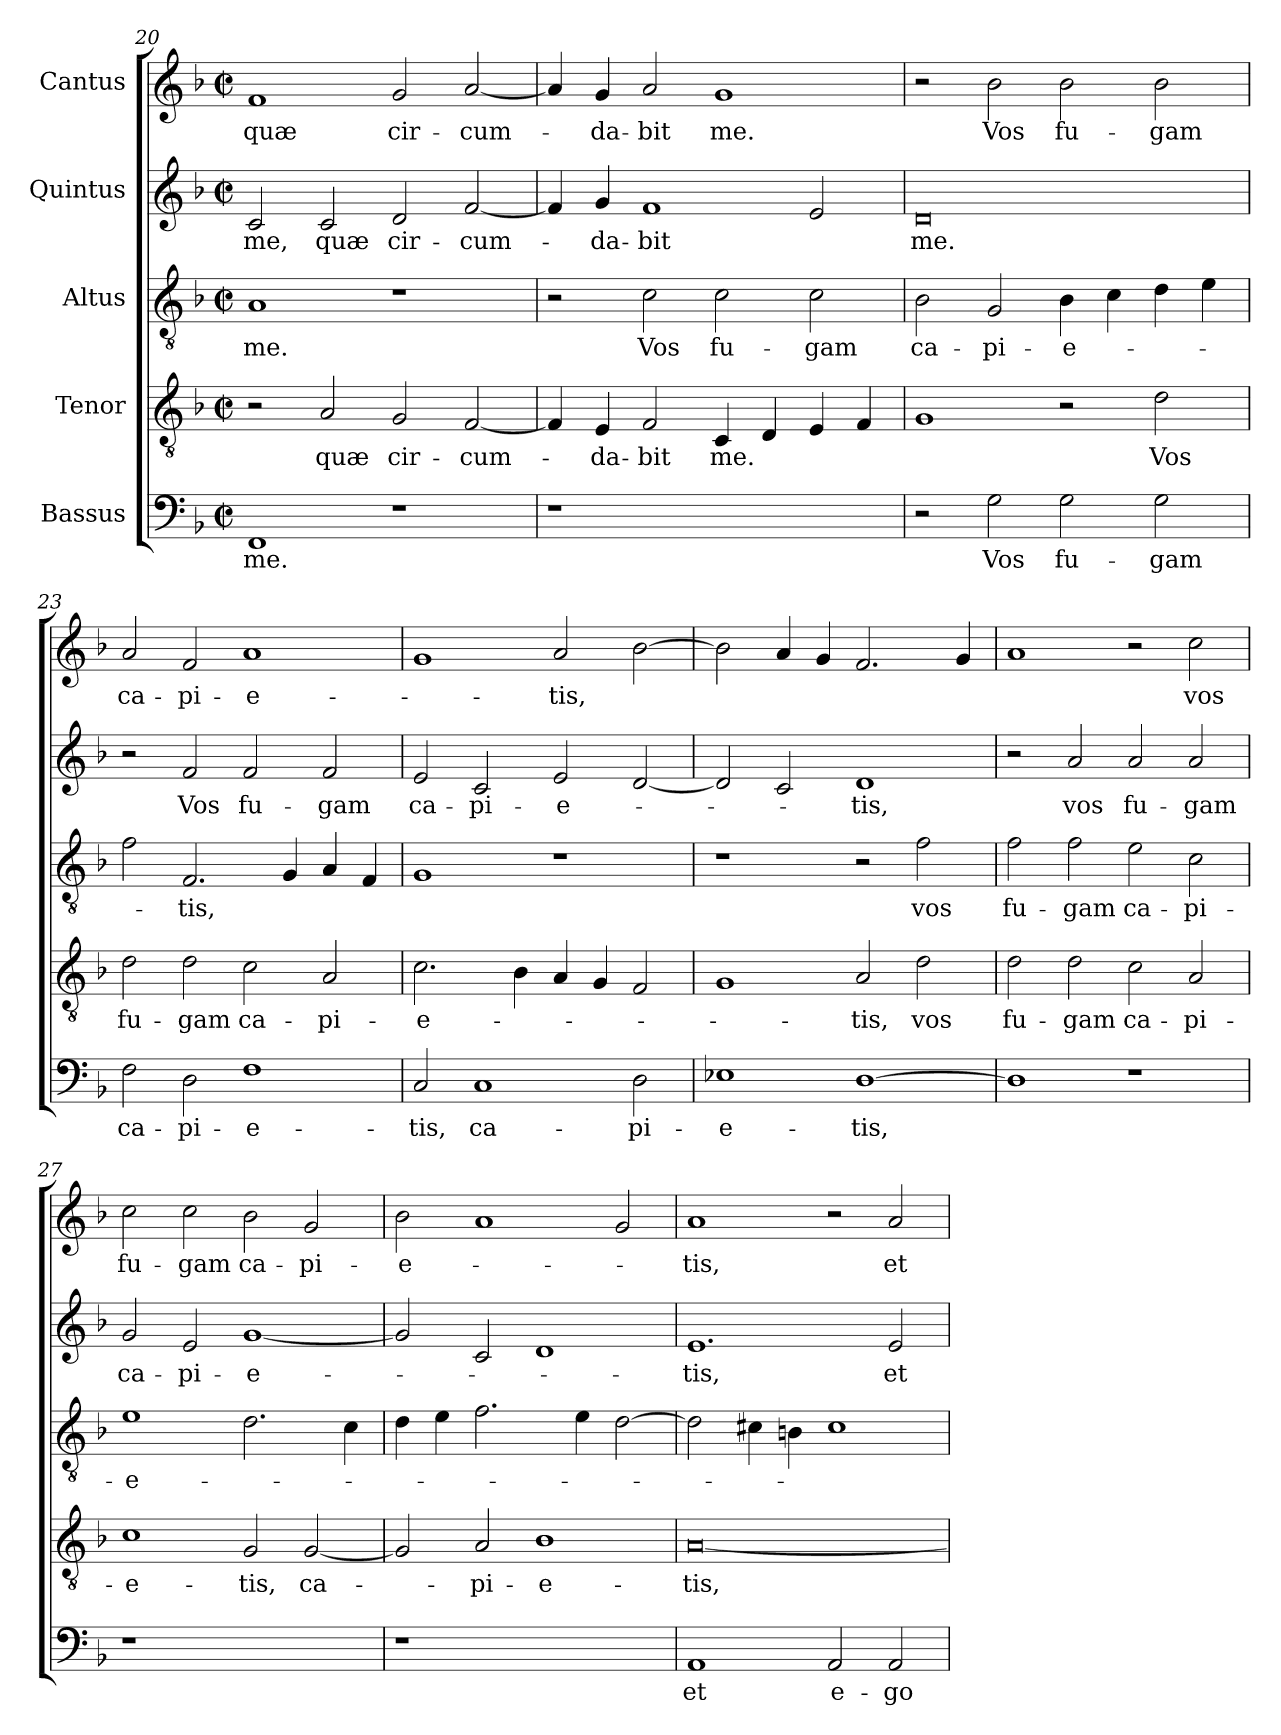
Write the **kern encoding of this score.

**kern	**text	**kern	**text	**kern	**text	**kern	**text	**kern	**text
*part5	*part5	*part4	*part4	*part3	*part3	*part2	*part2	*part1	*part1
*staff5	*staff5	*staff4	*staff4	*staff3	*staff3	*staff2	*staff2	*staff1	*staff1
*I"Bassus	*	*I"Tenor	*	*I"Altus	*	*I"Quintus	*	*I"Cantus	*
*clefF4	*	*clefGv2	*	*clefGv2	*	*clefG2	*	*clefG2	*
*k[b-]	*	*k[b-]	*	*k[b-]	*	*k[b-]	*	*k[b-]	*
*F:	*	*F:	*	*F:	*	*F:	*	*F:	*
*M2/2	*	*M2/2	*	*M2/2	*	*M2/2	*	*M2/2	*
*met(c|)	*	*met(c|)	*	*met(c|)	*	*met(c|)	*	*met(c|)	*
=20	=20	=20	=20	=20	=20	=20	=20	=20	=20
!	!LO:LY:b	!	!	!	!LO:LY:b	!	!LO:LY:b	!	!LO:LY:b
1FF	me.	2r	.	1A	me.	2c/	me,	1f	quæ
!	!	!	!LO:LY:b	!	!	!	!LO:LY:b	!	!
.	.	2A/	quæ	.	.	2c/	quæ	.	.
!	!	!	!LO:LY:b	!	!	!	!LO:LY:b	!	!LO:LY:b
1r	.	2G/	cir-	1r	.	2d/	cir-	2g/	cir-
!	!	!	!LO:LY:b	!	!	!	!LO:LY:b	!	!LO:LY:b
.	.	[2F/	-cum-	.	.	[2f/	-cum-	[2a/	-cum-
=21	=21	=21	=21	=21	=21	=21	=21	=21	=21
1r	.	4F/]	.	2r	.	4f/]	.	4a/]	.
!	!	!	!LO:LY:b	!	!	!	!LO:LY:b	!	!LO:LY:b
.	.	4E/	-da-	.	.	4g/	-da-	4g/	-da-
!	!	!	!LO:LY:b	!	!LO:LY:b	!	!LO:LY:b	!	!LO:LY:b
.	.	2F/	-bit	2c\	Vos	1f	-bit	2a/	-bit
!	!	!	!LO:LY:b	!	!LO:LY:b	!	!	!	!LO:LY:b
1ryy	.	4C/	me.	2c\	fu-	.	.	1g	me.
.	.	4D/	.	.	.	.	.	.	.
!	!	!	!	!	!LO:LY:b	!	!	!	!
.	.	4E/	.	2c\	-gam	2e/	.	.	.
.	.	4F/	.	.	.	.	.	.	.
=22	=22	=22	=22	=22	=22	=22	=22	=22	=22
!	!	!	!	!	!LO:LY:b	!	!LO:LY:b	!	!
2r	.	1G	.	2B-\	ca-	0d	me.	2r	.
!	!LO:LY:b	!	!	!	!LO:LY:b	!	!	!	!LO:LY:b
2G\	Vos	.	.	2G/	-pi-	.	.	2b-\	Vos
!	!LO:LY:b	!	!	!	!LO:LY:b	!	!	!	!LO:LY:b
2G\	fu-	2r	.	4B-\	-e-	.	.	2b-\	fu-
.	.	.	.	4c\	.	.	.	.	.
!	!LO:LY:b	!	!LO:LY:b	!	!	!	!	!	!LO:LY:b
2G\	-gam	2d\	Vos	4d\	.	.	.	2b-\	-gam
.	.	.	.	4e\	.	.	.	.	.
=23	=23	=23	=23	=23	=23	=23	=23	=23	=23
!	!LO:LY:b	!	!LO:LY:b	!	!	!	!	!	!LO:LY:b
2F\	ca-	2d\	fu-	2f\	.	2r	.	2a/	ca-
!	!LO:LY:b	!	!LO:LY:b	!	!LO:LY:b	!	!LO:LY:b	!	!LO:LY:b
2D\	-pi-	2d\	-gam	2.F/	-tis,	2f/	Vos	2f/	-pi-
!	!LO:LY:b	!	!LO:LY:b	!	!	!	!LO:LY:b	!	!LO:LY:b
1F	-e-	2c\	ca-	.	.	2f/	fu-	1a	-e-
.	.	.	.	4G/	.	.	.	.	.
!	!	!	!LO:LY:b	!	!	!	!LO:LY:b	!	!
.	.	2A/	-pi-	4A/	.	2f/	-gam	.	.
.	.	.	.	4F/	.	.	.	.	.
!!LO:LB:g=z
=24	=24	=24	=24	=24	=24	=24	=24	=24	=24
!	!LO:LY:b	!	!LO:LY:b	!	!	!	!LO:LY:b	!	!
2C/	-tis,	2.c\	-e-	1G	.	2e/	ca-	1g	.
!	!LO:LY:b	!	!	!	!	!	!LO:LY:b	!	!
1C	ca-	.	.	.	.	2c/	-pi-	.	.
.	.	4B-\	.	.	.	.	.	.	.
!	!	!	!	!	!	!	!LO:LY:b	!	!LO:LY:b
.	.	4A/	.	1r	.	2e/	-e-	2a/	-tis,
.	.	4G/	.	.	.	.	.	.	.
!	!LO:LY:b	!	!	!	!	!	!	!	!
2D\	-pi-	2F/	.	.	.	[2d/	.	[2b-\	.
=25	=25	=25	=25	=25	=25	=25	=25	=25	=25
!	!LO:LY:b	!	!	!	!	!	!	!	!
1E-X	-e-	1G	.	1r	.	2d/]	.	2b-\]	.
.	.	.	.	.	.	2c/	.	4a/	.
.	.	.	.	.	.	.	.	4g/	.
!	!LO:LY:b	!	!LO:LY:b	!	!	!	!LO:LY:b	!	!
[1D	-tis,	2A/	-tis,	2r	.	1d	-tis,	2.f/	.
!	!	!	!LO:LY:b	!	!LO:LY:b	!	!	!	!
.	.	2d\	vos	2f\	vos	.	.	.	.
.	.	.	.	.	.	.	.	4g/	.
=26	=26	=26	=26	=26	=26	=26	=26	=26	=26
!	!	!	!LO:LY:b	!	!LO:LY:b	!	!	!	!
1D]	.	2d\	fu-	2f\	fu-	2r	.	1a	.
!	!	!	!LO:LY:b	!	!LO:LY:b	!	!LO:LY:b	!	!
.	.	2d\	-gam	2f\	-gam	2a/	vos	.	.
!	!	!	!LO:LY:b	!	!LO:LY:b	!	!LO:LY:b	!	!
1r	.	2c\	ca-	2e\	ca-	2a/	fu-	2r	.
!	!	!	!LO:LY:b	!	!LO:LY:b	!	!LO:LY:b	!	!LO:LY:b
.	.	2A/	-pi-	2c\	-pi-	2a/	-gam	2cc\	vos
=27	=27	=27	=27	=27	=27	=27	=27	=27	=27
!	!	!	!LO:LY:b	!	!LO:LY:b	!	!LO:LY:b	!	!LO:LY:b
1r	.	1c	-e-	1e	-e-	2g/	ca-	2cc\	fu-
!	!	!	!	!	!	!	!LO:LY:b	!	!LO:LY:b
.	.	.	.	.	.	2e/	-pi-	2cc\	-gam
!	!	!	!LO:LY:b	!	!	!	!LO:LY:b	!	!LO:LY:b
1ryy	.	2G/	-tis,	2.d\	.	[1g	-e-	2b-\	ca-
!	!	!	!LO:LY:b	!	!	!	!	!	!LO:LY:b
.	.	[2G/	ca-	.	.	.	.	2g/	-pi-
.	.	.	.	4c\	.	.	.	.	.
=28	=28	=28	=28	=28	=28	=28	=28	=28	=28
!	!	!	!	!	!	!	!	!	!LO:LY:b
1r	.	2G/]	.	4d\	.	2g/]	.	2b-\	-e-
.	.	.	.	4e\	.	.	.	.	.
!	!	!	!LO:LY:b	!	!	!	!	!	!
.	.	2A/	-pi-	2.f\	.	2c/	.	1a	.
!	!	!	!LO:LY:b	!	!	!	!	!	!
1ryy	.	1B-	-e-	.	.	1d	.	.	.
.	.	.	.	4e\	.	.	.	.	.
.	.	.	.	[2d\	.	.	.	2g/	.
=29	=29	=29	=29	=29	=29	=29	=29	=29	=29
!	!LO:LY:b	!	!LO:LY:b	!	!	!	!LO:LY:b	!	!LO:LY:b
1AA	et	[0A	-tis,	2d\]	.	1.e	-tis,	1a	-tis,
.	.	.	.	4c#X\	.	.	.	.	.
.	.	.	.	4Bn\	.	.	.	.	.
!	!LO:LY:b	!	!	!	!	!	!	!	!
2AA/	e-	.	.	1c#	.	.	.	2r	.
!	!LO:LY:b	!	!	!	!	!	!LO:LY:b	!	!LO:LY:b
2AA/	-go	.	.	.	.	2e/	et	2a/	et
=	=	=	=	=	=	=	=	=	=
*-	*-	*-	*-	*-	*-	*-	*-	*-	*-
